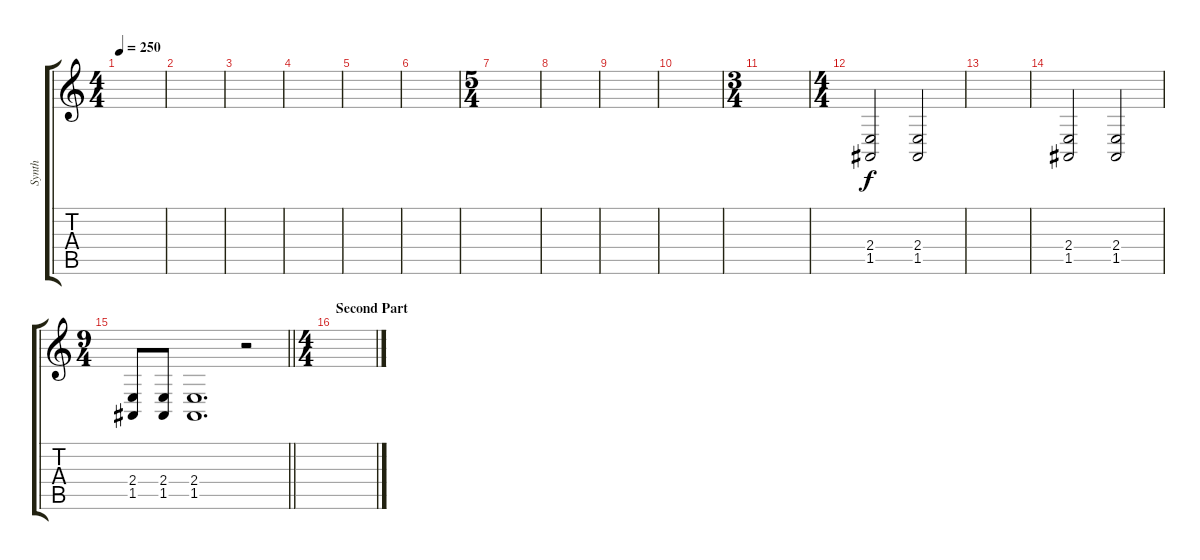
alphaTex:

\track ("Synth" "Synth") {instrument lead1square}
\staff {score tabs}
\tuning (E4 B3 G3 D3 A2 E2) {hide}
\ts (4 4)
\tempo 250
\clef g2
\ks c
|
|
|
|
|
|
\ts (5 4)
|
|
|
|
\ts (3 4)
|
\ts (4 4)
(2.4 1.5).2{instrument synthstrings2} (2.4 1.5).2 |
|
(2.4 1.5).2{instrument synthstrings2} (2.4 1.5).2 |
\ts (9 4)
\barLineRight lightlight
(2.4 1.5).8{instrument synthstrings2} (2.4 1.5).8 (2.4 1.5).1{d} r.2 |
\ts (4 4)
\section ("" "Second Part")
